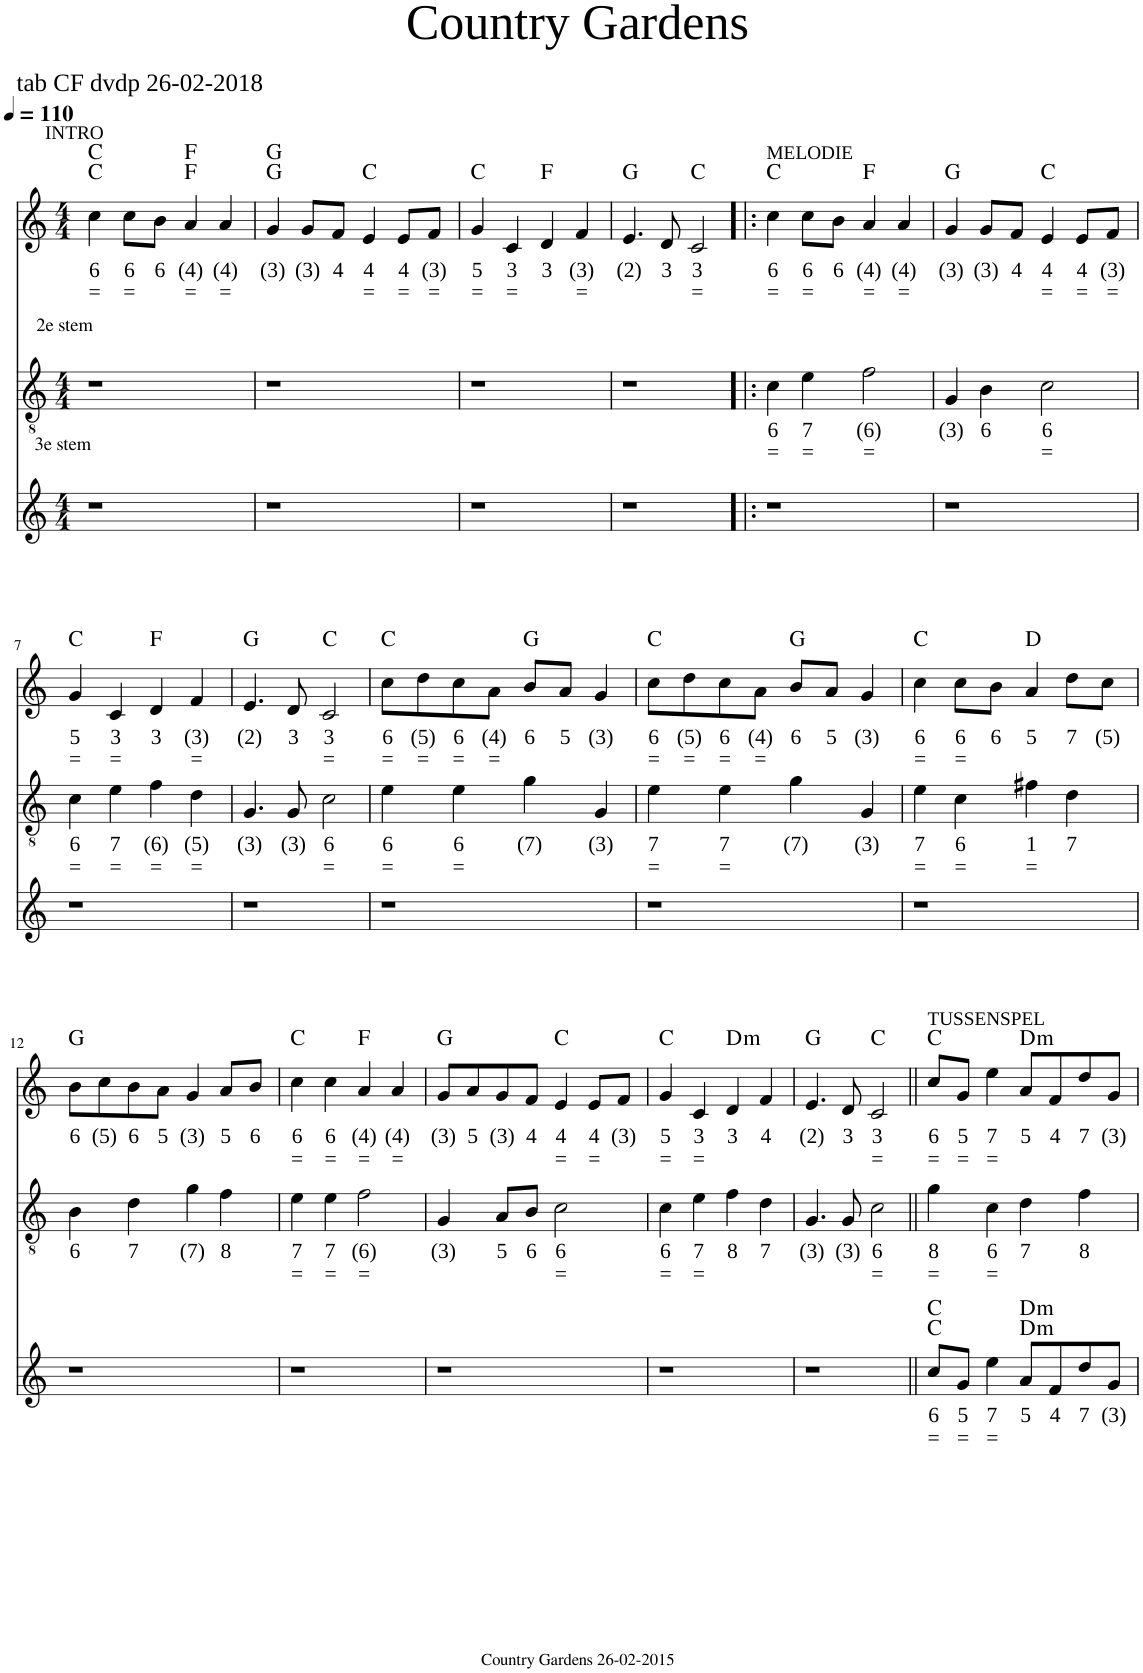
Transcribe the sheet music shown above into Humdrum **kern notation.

**kern	**text	**text	**harte	**kern	**text	**text	**kern	**text	**text	**harte
*part3	*part3	*part3	*part3	*part2	*part2	*part2	*part1	*part1	*part1	*part1
*staff3	*staff3	*staff3	*	*staff2	*staff2	*staff2	*staff1	*staff1	*staff1	*
*I"Voice	*	*	*	*I"Accordion	*	*	*I"Accordion	*	*	*
*	*	*	*	*I'Acc	*	*	*I'Acc	*	*	*
*clefG2	*	*	*	*clefGv2	*	*	*clefG2	*	*	*
*k[]	*	*	*	*k[]	*	*	*k[]	*	*	*
*M4/4	*	*	*	*M4/4	*	*	*M4/4	*	*	*
*MM110	*	*	*	*MM110	*	*	*MM110	*	*	*
=1	=1	=1	=1	=1	=1	=1	=1	=1	=1	=1
!	!	!	!	!	!	!	!LO:TX:a:t=INTRO	!	!	!
!	!	!	!	!LO:TX:a:t=2e stem	!	!	!	!	!	!
!LO:TX:a:t=3e stem	!	!	!	!	!	!	!	!	!	!
!	!	!	!	!	!	!	!	!LO:LY:b	!LO:LY:b	!
1r	.	.	.	1r	.	.	4cc\	6	=	C:maj C:maj
!	!	!	!	!	!	!	!	!LO:LY:b	!LO:LY:b	!
.	.	.	.	.	.	.	8cc\L	6	=	.
!	!	!	!	!	!	!	!	!LO:LY:b	!	!
.	.	.	.	.	.	.	8b\J	6	.	.
!	!	!	!	!	!	!	!	!LO:LY:b	!LO:LY:b	!
.	.	.	.	.	.	.	4a/	(4)	=	F:maj F:maj
!	!	!	!	!	!	!	!	!LO:LY:b	!LO:LY:b	!
.	.	.	.	.	.	.	4a/	(4)	=	.
=2	=2	=2	=2	=2	=2	=2	=2	=2	=2	=2
!	!	!	!	!	!	!	!	!LO:LY:b	!	!
1r	.	.	.	1r	.	.	4g/	(3)	.	G:maj G:maj
!	!	!	!	!	!	!	!	!LO:LY:b	!	!
.	.	.	.	.	.	.	8g/L	(3)	.	.
!	!	!	!	!	!	!	!	!LO:LY:b	!	!
.	.	.	.	.	.	.	8f/J	4	.	.
!	!	!	!	!	!	!	!	!LO:LY:b	!LO:LY:b	!
.	.	.	.	.	.	.	4e/	4	=	C:maj
!	!	!	!	!	!	!	!	!LO:LY:b	!LO:LY:b	!
.	.	.	.	.	.	.	8e/L	4	=	.
!	!	!	!	!	!	!	!	!LO:LY:b	!LO:LY:b	!
.	.	.	.	.	.	.	8f/J	(3)	=	.
=3	=3	=3	=3	=3	=3	=3	=3	=3	=3	=3
!	!	!	!	!	!	!	!	!LO:LY:b	!LO:LY:b	!
1r	.	.	.	1r	.	.	4g/	5	=	C:maj
!	!	!	!	!	!	!	!	!LO:LY:b	!LO:LY:b	!
.	.	.	.	.	.	.	4c/	3	=	.
!	!	!	!	!	!	!	!	!LO:LY:b	!	!
.	.	.	.	.	.	.	4d/	3	.	F:maj
!	!	!	!	!	!	!	!	!LO:LY:b	!LO:LY:b	!
.	.	.	.	.	.	.	4f/	(3)	=	.
=4	=4	=4	=4	=4	=4	=4	=4	=4	=4	=4
!	!	!	!	!	!	!	!	!LO:LY:b	!	!
1r	.	.	.	1r	.	.	4.e/	(2)	.	G:maj
!	!	!	!	!	!	!	!	!LO:LY:b	!	!
.	.	.	.	.	.	.	8d/	3	.	.
!	!	!	!	!	!	!	!	!LO:LY:b	!LO:LY:b	!
.	.	.	.	.	.	.	2c/	3	=	C:maj
=5!|:	=5!|:	=5!|:	=5!|:	=5!|:	=5!|:	=5!|:	=5!|:	=5!|:	=5!|:	=5!|:
!	!	!	!	!	!	!	!LO:TX:a:t=MELODIE	!	!	!
!	!	!	!	!	!LO:LY:b	!LO:LY:b	!	!LO:LY:b	!LO:LY:b	!
1r	.	.	.	4c\	6	=	4cc\	6	=	C:maj
!	!	!	!	!	!LO:LY:b	!LO:LY:b	!	!LO:LY:b	!LO:LY:b	!
.	.	.	.	4e\	7	=	8cc\L	6	=	.
!	!	!	!	!	!	!	!	!LO:LY:b	!	!
.	.	.	.	.	.	.	8b\J	6	.	.
!	!	!	!	!	!LO:LY:b	!LO:LY:b	!	!LO:LY:b	!LO:LY:b	!
.	.	.	.	2f\	(6)	=	4a/	(4)	=	F:maj
!	!	!	!	!	!	!	!	!LO:LY:b	!LO:LY:b	!
.	.	.	.	.	.	.	4a/	(4)	=	.
=6	=6	=6	=6	=6	=6	=6	=6	=6	=6	=6
!	!	!	!	!	!LO:LY:b	!	!	!LO:LY:b	!	!
1r	.	.	.	4G/	(3)	.	4g/	(3)	.	G:maj
!	!	!	!	!	!LO:LY:b	!	!	!LO:LY:b	!	!
.	.	.	.	4B\	6	.	8g/L	(3)	.	.
!	!	!	!	!	!	!	!	!LO:LY:b	!	!
.	.	.	.	.	.	.	8f/J	4	.	.
!	!	!	!	!	!LO:LY:b	!LO:LY:b	!	!LO:LY:b	!LO:LY:b	!
.	.	.	.	2c\	6	=	4e/	4	=	C:maj
!	!	!	!	!	!	!	!	!LO:LY:b	!LO:LY:b	!
.	.	.	.	.	.	.	8e/L	4	=	.
!	!	!	!	!	!	!	!	!LO:LY:b	!LO:LY:b	!
.	.	.	.	.	.	.	8f/J	(3)	=	.
!!LO:LB:g=z
=7	=7	=7	=7	=7	=7	=7	=7	=7	=7	=7
!	!	!	!	!	!LO:LY:b	!LO:LY:b	!	!LO:LY:b	!LO:LY:b	!
1r	.	.	.	4c\	6	=	4g/	5	=	C:maj
!	!	!	!	!	!LO:LY:b	!LO:LY:b	!	!LO:LY:b	!LO:LY:b	!
.	.	.	.	4e\	7	=	4c/	3	=	.
!	!	!	!	!	!LO:LY:b	!LO:LY:b	!	!LO:LY:b	!	!
.	.	.	.	4f\	(6)	=	4d/	3	.	F:maj
!	!	!	!	!	!LO:LY:b	!LO:LY:b	!	!LO:LY:b	!LO:LY:b	!
.	.	.	.	4d\	(5)	=	4f/	(3)	=	.
=8	=8	=8	=8	=8	=8	=8	=8	=8	=8	=8
!	!	!	!	!	!LO:LY:b	!	!	!LO:LY:b	!	!
1r	.	.	.	4.G/	(3)	.	4.e/	(2)	.	G:maj
!	!	!	!	!	!LO:LY:b	!	!	!LO:LY:b	!	!
.	.	.	.	8G/	(3)	.	8d/	3	.	.
!	!	!	!	!	!LO:LY:b	!LO:LY:b	!	!LO:LY:b	!LO:LY:b	!
.	.	.	.	2c\	6	=	2c/	3	=	C:maj
=9	=9	=9	=9	=9	=9	=9	=9	=9	=9	=9
!	!	!	!	!	!LO:LY:b	!LO:LY:b	!	!LO:LY:b	!LO:LY:b	!
1r	.	.	.	4e\	6	=	8cc\L	6	=	C:maj
!	!	!	!	!	!	!	!	!LO:LY:b	!LO:LY:b	!
.	.	.	.	.	.	.	8dd\	(5)	=	.
!	!	!	!	!	!LO:LY:b	!LO:LY:b	!	!LO:LY:b	!LO:LY:b	!
.	.	.	.	4e\	6	=	8cc\	6	=	.
!	!	!	!	!	!	!	!	!LO:LY:b	!LO:LY:b	!
.	.	.	.	.	.	.	8a\J	(4)	=	.
!	!	!	!	!	!LO:LY:b	!	!	!LO:LY:b	!	!
.	.	.	.	4g\	(7)	.	8b/L	6	.	G:maj
!	!	!	!	!	!	!	!	!LO:LY:b	!	!
.	.	.	.	.	.	.	8a/J	5	.	.
!	!	!	!	!	!LO:LY:b	!	!	!LO:LY:b	!	!
.	.	.	.	4G/	(3)	.	4g/	(3)	.	.
=10	=10	=10	=10	=10	=10	=10	=10	=10	=10	=10
!	!	!	!	!	!LO:LY:b	!LO:LY:b	!	!LO:LY:b	!LO:LY:b	!
1r	.	.	.	4e\	7	=	8cc\L	6	=	C:maj
!	!	!	!	!	!	!	!	!LO:LY:b	!LO:LY:b	!
.	.	.	.	.	.	.	8dd\	(5)	=	.
!	!	!	!	!	!LO:LY:b	!LO:LY:b	!	!LO:LY:b	!LO:LY:b	!
.	.	.	.	4e\	7	=	8cc\	6	=	.
!	!	!	!	!	!	!	!	!LO:LY:b	!LO:LY:b	!
.	.	.	.	.	.	.	8a\J	(4)	=	.
!	!	!	!	!	!LO:LY:b	!	!	!LO:LY:b	!	!
.	.	.	.	4g\	(7)	.	8b/L	6	.	G:maj
!	!	!	!	!	!	!	!	!LO:LY:b	!	!
.	.	.	.	.	.	.	8a/J	5	.	.
!	!	!	!	!	!LO:LY:b	!	!	!LO:LY:b	!	!
.	.	.	.	4G/	(3)	.	4g/	(3)	.	.
=11	=11	=11	=11	=11	=11	=11	=11	=11	=11	=11
!	!	!	!	!	!LO:LY:b	!LO:LY:b	!	!LO:LY:b	!LO:LY:b	!
1r	.	.	.	4e\	7	=	4cc\	6	=	C:maj
!	!	!	!	!	!LO:LY:b	!LO:LY:b	!	!LO:LY:b	!LO:LY:b	!
.	.	.	.	4c\	6	=	8cc\L	6	=	.
!	!	!	!	!	!	!	!	!LO:LY:b	!	!
.	.	.	.	.	.	.	8b\J	6	.	.
!	!	!	!	!	!LO:LY:b	!LO:LY:b	!	!LO:LY:b	!	!
.	.	.	.	4f#X\	1	=	4a/	5	.	D:maj
!	!	!	!	!	!LO:LY:b	!	!	!LO:LY:b	!	!
.	.	.	.	4d\	7	.	8dd\L	7	.	.
!	!	!	!	!	!	!	!	!LO:LY:b	!	!
.	.	.	.	.	.	.	8cc\J	(5)	.	.
!!LO:LB:g=z
=12	=12	=12	=12	=12	=12	=12	=12	=12	=12	=12
!	!	!	!	!	!LO:LY:b	!	!	!LO:LY:b	!	!
1r	.	.	.	4B\	6	.	8b\L	6	.	G:maj
!	!	!	!	!	!	!	!	!LO:LY:b	!	!
.	.	.	.	.	.	.	8cc\	(5)	.	.
!	!	!	!	!	!LO:LY:b	!	!	!LO:LY:b	!	!
.	.	.	.	4d\	7	.	8b\	6	.	.
!	!	!	!	!	!	!	!	!LO:LY:b	!	!
.	.	.	.	.	.	.	8a\J	5	.	.
!	!	!	!	!	!LO:LY:b	!	!	!LO:LY:b	!	!
.	.	.	.	4g\	(7)	.	4g/	(3)	.	.
!	!	!	!	!	!LO:LY:b	!	!	!LO:LY:b	!	!
.	.	.	.	4f\	8	.	8a/L	5	.	.
!	!	!	!	!	!	!	!	!LO:LY:b	!	!
.	.	.	.	.	.	.	8b/J	6	.	.
=13	=13	=13	=13	=13	=13	=13	=13	=13	=13	=13
!	!	!	!	!	!LO:LY:b	!LO:LY:b	!	!LO:LY:b	!LO:LY:b	!
1r	.	.	.	4e\	7	=	4cc\	6	=	C:maj
!	!	!	!	!	!LO:LY:b	!LO:LY:b	!	!LO:LY:b	!LO:LY:b	!
.	.	.	.	4e\	7	=	4cc\	6	=	.
!	!	!	!	!	!LO:LY:b	!LO:LY:b	!	!LO:LY:b	!LO:LY:b	!
.	.	.	.	2f\	(6)	=	4a/	(4)	=	F:maj
!	!	!	!	!	!	!	!	!LO:LY:b	!LO:LY:b	!
.	.	.	.	.	.	.	4a/	(4)	=	.
=14	=14	=14	=14	=14	=14	=14	=14	=14	=14	=14
!	!	!	!	!	!LO:LY:b	!	!	!LO:LY:b	!	!
1r	.	.	.	4G/	(3)	.	8g/L	(3)	.	G:maj
!	!	!	!	!	!	!	!	!LO:LY:b	!	!
.	.	.	.	.	.	.	8a/	5	.	.
!	!	!	!	!	!LO:LY:b	!	!	!LO:LY:b	!	!
.	.	.	.	8A/L	5	.	8g/	(3)	.	.
!	!	!	!	!	!LO:LY:b	!	!	!LO:LY:b	!	!
.	.	.	.	8B/J	6	.	8f/J	4	.	.
!	!	!	!	!	!LO:LY:b	!LO:LY:b	!	!LO:LY:b	!LO:LY:b	!
.	.	.	.	2c\	6	=	4e/	4	=	C:maj
!	!	!	!	!	!	!	!	!LO:LY:b	!LO:LY:b	!
.	.	.	.	.	.	.	8e/L	4	=	.
!	!	!	!	!	!	!	!	!LO:LY:b	!	!
.	.	.	.	.	.	.	8f/J	(3)	.	.
=15	=15	=15	=15	=15	=15	=15	=15	=15	=15	=15
!	!	!	!	!	!LO:LY:b	!LO:LY:b	!	!LO:LY:b	!LO:LY:b	!
1r	.	.	.	4c\	6	=	4g/	5	=	C:maj
!	!	!	!	!	!LO:LY:b	!LO:LY:b	!	!LO:LY:b	!LO:LY:b	!
.	.	.	.	4e\	7	=	4c/	3	=	.
!	!	!	!	!	!LO:LY:b	!	!	!LO:LY:b	!	!LO:H:kt=m
.	.	.	.	4f\	8	.	4d/	3	.	D:min
!	!	!	!	!	!LO:LY:b	!	!	!LO:LY:b	!	!
.	.	.	.	4d\	7	.	4f/	4	.	.
=16	=16	=16	=16	=16	=16	=16	=16	=16	=16	=16
!	!	!	!	!	!LO:LY:b	!	!	!LO:LY:b	!	!
1r	.	.	.	4.G/	(3)	.	4.e/	(2)	.	G:maj
!	!	!	!	!	!LO:LY:b	!	!	!LO:LY:b	!	!
.	.	.	.	8G/	(3)	.	8d/	3	.	.
!	!	!	!	!	!LO:LY:b	!LO:LY:b	!	!LO:LY:b	!LO:LY:b	!
.	.	.	.	2c\	6	=	2c/	3	=	C:maj
=17||	=17||	=17||	=17||	=17||	=17||	=17||	=17||	=17||	=17||	=17||
!	!	!	!	!	!	!	!LO:TX:a:t=TUSSENSPEL	!	!	!
!	!LO:LY:b	!LO:LY:b	!	!	!LO:LY:b	!LO:LY:b	!	!LO:LY:b	!LO:LY:b	!
8cc/L	6	=	C:maj C:maj	4g\	8	=	8cc/L	6	=	C:maj
!	!LO:LY:b	!LO:LY:b	!	!	!	!	!	!LO:LY:b	!LO:LY:b	!
8g/J	5	=	.	.	.	.	8g/J	5	=	.
!	!LO:LY:b	!LO:LY:b	!	!	!LO:LY:b	!LO:LY:b	!	!LO:LY:b	!LO:LY:b	!
4ee\	7	=	.	4c\	6	=	4ee\	7	=	.
!	!LO:LY:b	!	!LO:H:n=1:kt=m	!	!LO:LY:b	!	!	!LO:LY:b	!	!
!	!	!	!LO:H:n=2:kt=m	!	!	!	!	!	!	!LO:H:kt=m
8a/L	5	.	D:min D:min	4d\	7	.	8a/L	5	.	D:min
!	!LO:LY:b	!	!	!	!	!	!	!LO:LY:b	!	!
8f/	4	.	.	.	.	.	8f/	4	.	.
!	!LO:LY:b	!	!	!	!LO:LY:b	!	!	!LO:LY:b	!	!
8dd/	7	.	.	4f\	8	.	8dd/	7	.	.
!	!LO:LY:b	!	!	!	!	!	!	!LO:LY:b	!	!
8g/J	(3)	.	.	.	.	.	8g/J	(3)	.	.
=	=	=	=	=	=	=	=	=	=	=
*-	*-	*-	*-	*-	*-	*-	*-	*-	*-	*-
